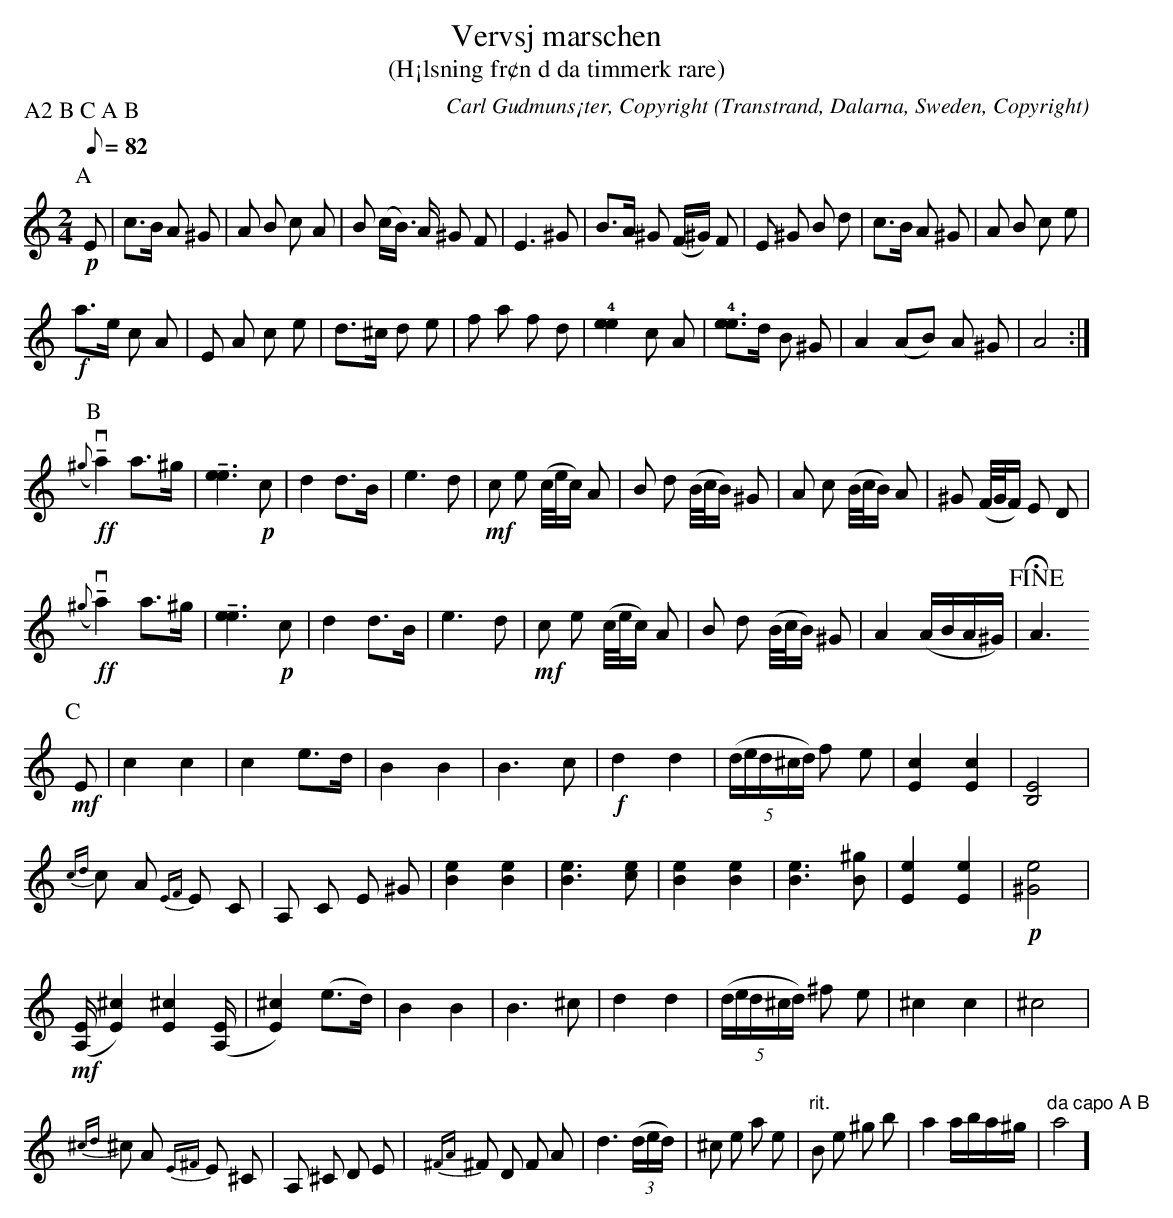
X:1
T: Vervsj marschen
T: (H¡lsning fr¢n d da timmerk rare)
O: Transtrand, Dalarna, Sweden, Copyright
C: Carl Gudmuns¡ter, Copyright
P: A2 B C A B
M:2/4
L:1/8
K:C
Q:82 Andante
P:A
+p+ E|c>B A ^G|A B c A|  B (c/2B/2) > A ^G F | E3 ^G| B>A ^G (F/2^G/2) F | E ^G B d |c>B A ^G|A B c e|
+f+ a>e c A| E A c e| d>^c d e|f a f d| !4![e2e2] c A | !4![ee]>d B ^G|A2  (AB) A ^G |A4:|
P:B
+ff+ (v{^g}!tenuto!a2) a>^g| !tenuto![e3e3] +p+ c | d2 d>B | e3 d | +mf+ c e (c/4e/4c/2) A | B d (B/4c/4B/2) ^G | A c (B/4c/4B/2) A | ^G (F/4G/4F/2) E D |
+ff+ (v{^g}!tenuto!a2) a>^g| !tenuto![e3e3] +p+ c | d2 d>B | e3 d | +mf+ !rit.! c e (c/4e/4c/2) A | B d (B/4c/4B/2) ^G | A2 (A/2B/2A/2^G/2) | !fine! !fermata!A3
P:C
+mf+ E | c2 c2 | c2 e>d | B2 B2 | B3 c | +f+ d2 d2 | (5(d/2e/2d/2^c/2d/2) f e | [c2E2] [c2E2] | [B,4E4] |
{cd} c A {EF} E C | A, C E ^G | [e2B2] [e2B2] | [e3B3] [ec] | [e2B2] [e2B2] | [e3B3] [^gB] | !rit.! [e2E2] [e2E2] | +p+ [e4^G4] |
+mf+ ([E/2A,/2]  [E2^c2]) [E2^c2] ([E/2A,/2] | [E2^c2]) (e>d) | B2 B2 | B3 ^c | d2 d2 | (5(d/2e/2d/2^c/2d/2) ^f e | ^c2 c2 | ^c4 |
{^cd} ^c A {E^F} E ^C | A, ^C D E | {^FA} ^F D F A | d3 (3(d/2e/2d/2) | ^c e a e | "rit." B e ^g b | a2 a/2b/2a/2^g/2 | "da capo A B" a4]
